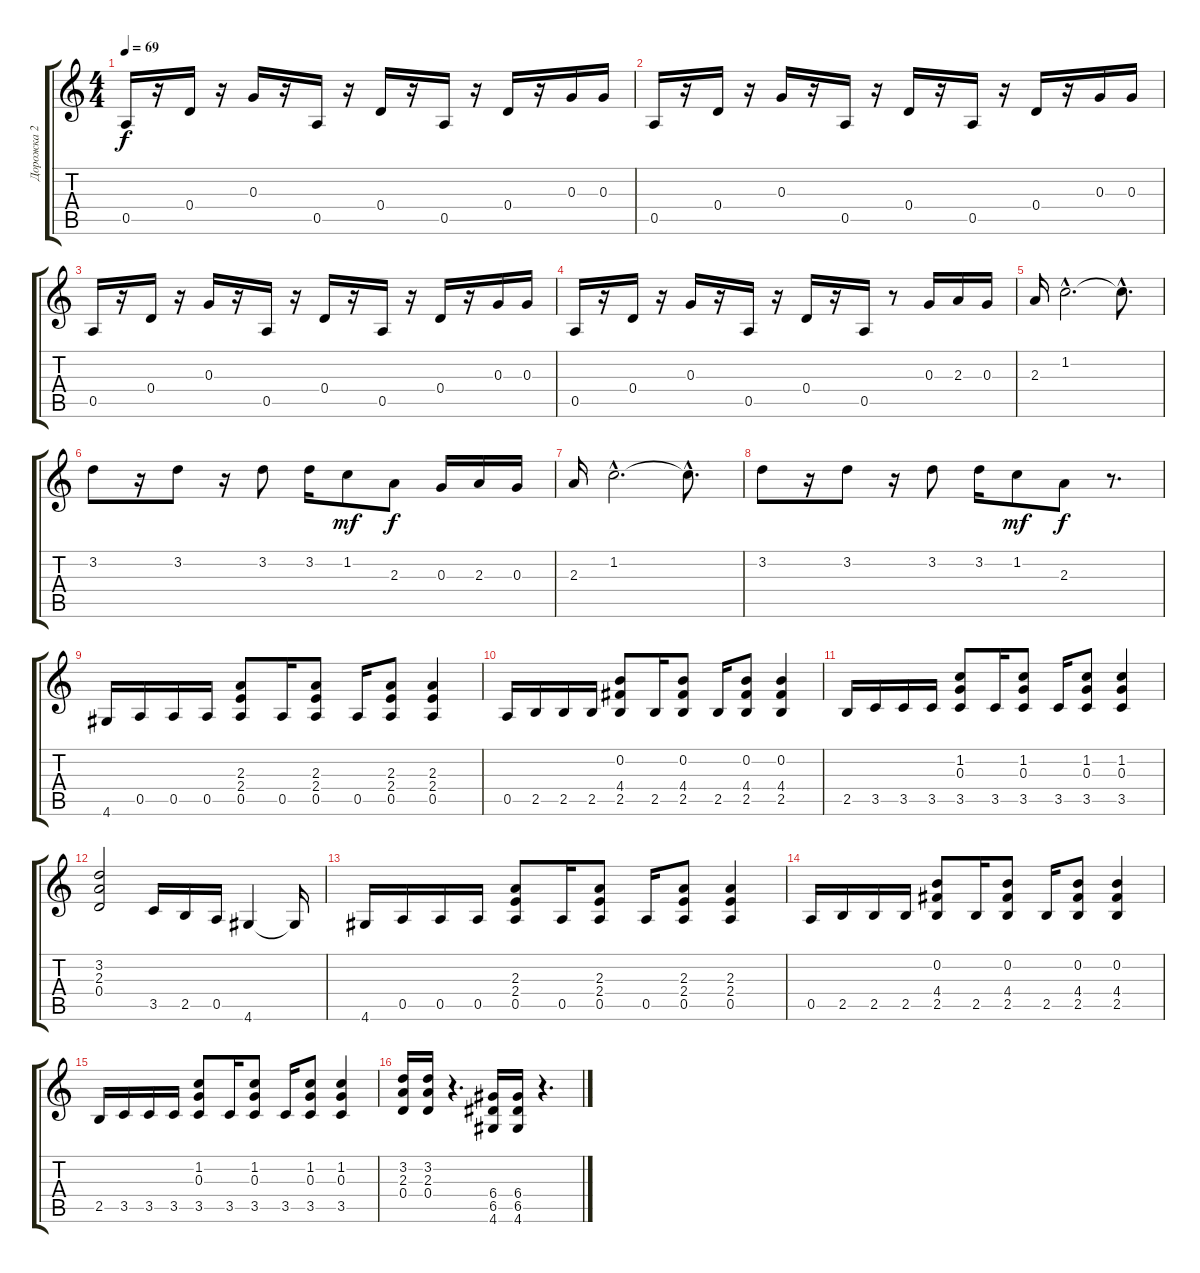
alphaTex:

\track ("Дорожка 2" "Дорожка 2") {instrument distortionguitar}
\staff {score tabs}
\tuning (E4 B3 G3 D3 A2 E2) {hide}
\ts (4 4)
\tempo 69
\clef g2
\ks c
0.5.16{dy f} r.16 0.4.16 r.16 0.3.16 r.16 0.5.16 r.16 0.4.16 r.16 0.5.16 r.16 0.4.16 r.16 0.3.16 0.3.16 |
0.5.16 r.16 0.4.16 r.16 0.3.16 r.16 0.5.16 r.16 0.4.16 r.16 0.5.16 r.16 0.4.16 r.16 0.3.16 0.3.16 |
0.5.16 r.16 0.4.16 r.16 0.3.16 r.16 0.5.16 r.16 0.4.16 r.16 0.5.16 r.16 0.4.16 r.16 0.3.16 0.3.16 |
0.5.16 r.16 0.4.16 r.16 0.3.16 r.16 0.5.16 r.16 0.4.16 r.16 0.5.16 r.8 0.3.16 2.3.16 0.3.16 |
2.3.16 1.2{hac}.2{d} 1.2{hac t}.8{d} |
3.2.8 r.16 3.2.8 r.16 3.2.8 3.2.16 1.2.8{dy mf} 2.3.8{dy f} 0.3.16 2.3.16 0.3.16 |
2.3.16 1.2{hac}.2{d} 1.2{hac t}.8{d} |
3.2.8 r.16 3.2.8 r.16 3.2.8 3.2.16 1.2.8{dy mf} 2.3.8{dy f} r.8{d} |
4.6.16 0.5.16 0.5.16 0.5.16 (2.3 2.4 0.5).8 0.5.16 (2.3 2.4 0.5).8 0.5.16 (2.3 2.4 0.5).8 (2.3 2.4 0.5).4 |
0.5.16 2.5.16 2.5.16 2.5.16 (0.2 4.4 2.5).8 2.5.16 (0.2 4.4 2.5).8 2.5.16 (0.2 4.4 2.5).8 (0.2 4.4 2.5).4 |
2.5.16 3.5.16 3.5.16 3.5.16 (1.2 0.3 3.5).8 3.5.16 (1.2 0.3 3.5).8 3.5.16 (1.2 0.3 3.5).8 (1.2 0.3 3.5).4 |
(3.2 2.3 0.4).2 3.5.16 2.5.16 0.5.16 4.6.4 4.6{t}.16 |
4.6.16 0.5.16 0.5.16 0.5.16 (2.3 2.4 0.5).8 0.5.16 (2.3 2.4 0.5).8 0.5.16 (2.3 2.4 0.5).8 (2.3 2.4 0.5).4 |
0.5.16 2.5.16 2.5.16 2.5.16 (0.2 4.4 2.5).8 2.5.16 (0.2 4.4 2.5).8 2.5.16 (0.2 4.4 2.5).8 (0.2 4.4 2.5).4 |
2.5.16 3.5.16 3.5.16 3.5.16 (1.2 0.3 3.5).8 3.5.16 (1.2 0.3 3.5).8 3.5.16 (1.2 0.3 3.5).8 (1.2 0.3 3.5).4 |
(3.2 2.3 0.4).16 (3.2 2.3 0.4).16 r.4{d} (6.4 6.5 4.6).16 (6.4 6.5 4.6).16 r.4{d}
